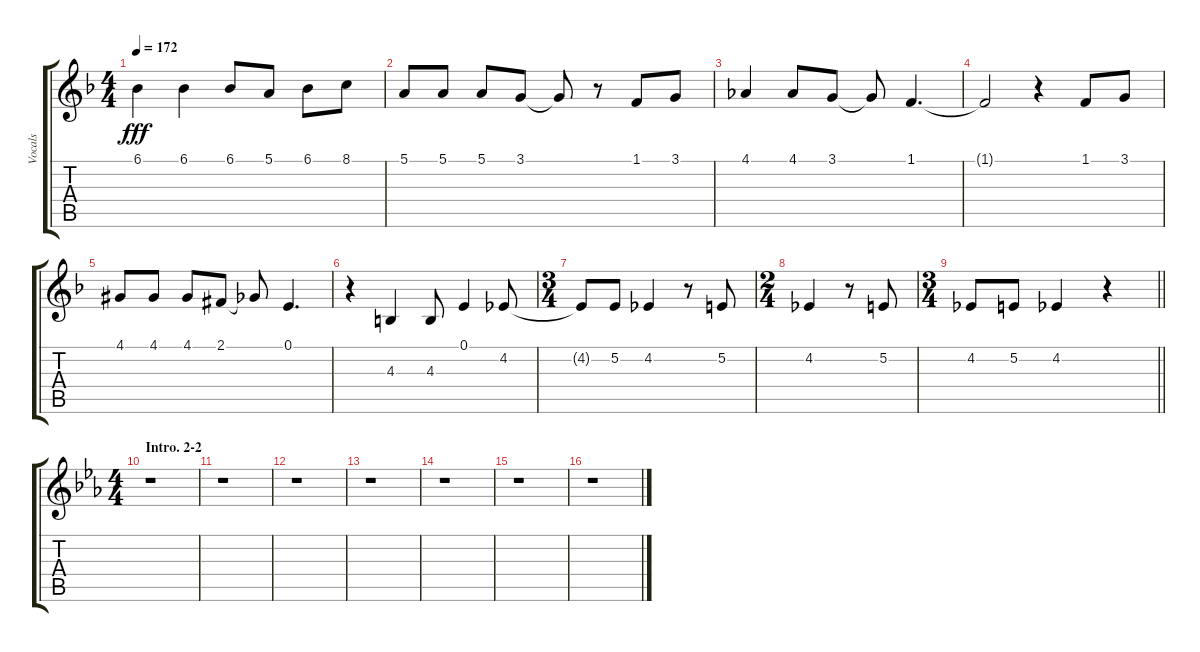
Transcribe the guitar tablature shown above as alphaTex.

\track ("Vocals" "Vocals") {instrument voiceoohs}
\staff {score tabs}
\tuning (E4 B3 G3 D3 A2 E2) {hide}
\ts (4 4)
\tempo 172
\clef g2
\ks f
6.1.4{dy fff} 6.1.4 6.1.8 5.1.8 6.1.8 8.1.8 |
5.1.8 5.1.8 5.1.8 3.1.8 3.1{t}.8 r.8 1.1.8 3.1.8 |
4.1.4 4.1.8 3.1.8 3.1{t}.8 1.1.4{d} |
1.1{t}.2 r.4 1.1.8 3.1.8 |
4.1{acc #}.8 4.1{acc #}.8 4.1{acc #}.8 2.1{acc #}.8 2.1{t}.8 0.1.4{d} |
r.4 4.3.4 4.3.8 0.1.4 4.2.8 |
\ts (3 4)
4.2{t}.8 5.2.8 4.2.4 r.8 5.2.8 |
\ts (2 4)
4.2.4 r.8 5.2.8 |
\ts (3 4)
\barLineRight lightlight
4.2.8 5.2.8 4.2.4 r.4 |
\ts (4 4)
\section ("" "Intro. 2-2")
\ks eb
r.1 |
r.1 |
r.1 |
r.1 |
r.1 |
r.1 |
r.1
